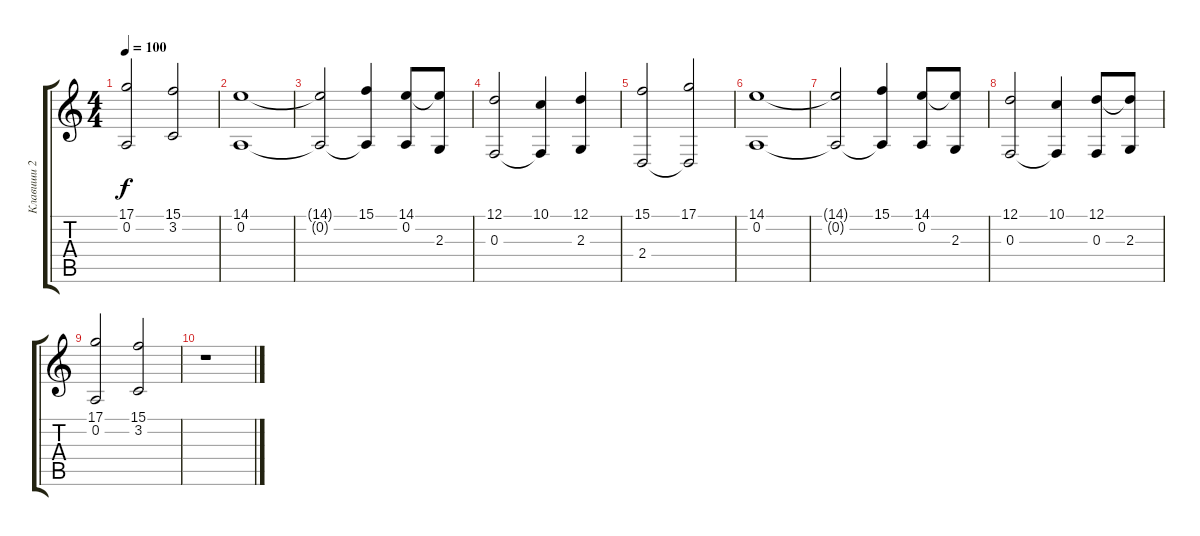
\track ("Клавиши 2" "Клавиши 2") {instrument choiraahs}
\staff {score tabs}
\tuning (D4 A3 F3 C3 G2 D2) {hide}
\ts (4 4)
\tempo 100
\clef g2
\ks c
(17.1 0.2).2{dy f} (15.1 3.2).2 |
(14.1 0.2).1 |
(14.1{t} 0.2{t}).2 (15.1 0.2{t}).4 (14.1 0.2).8 (14.1{t} 2.3).8 |
(12.1 0.3).2 (10.1 0.3{t}).4 (12.1 2.3).4 |
(15.1 2.4).2 (17.1 2.4{t}).2 |
(14.1 0.2).1 |
(14.1{t} 0.2{t}).2 (15.1 0.2{t}).4 (14.1 0.2).8 (14.1{t} 2.3).8 |
(12.1 0.3).2 (10.1 0.3{t}).4 (12.1 0.3).8 (12.1{t} 2.3).8 |
(17.1 0.2).2 (15.1 3.2).2 |
r.1
